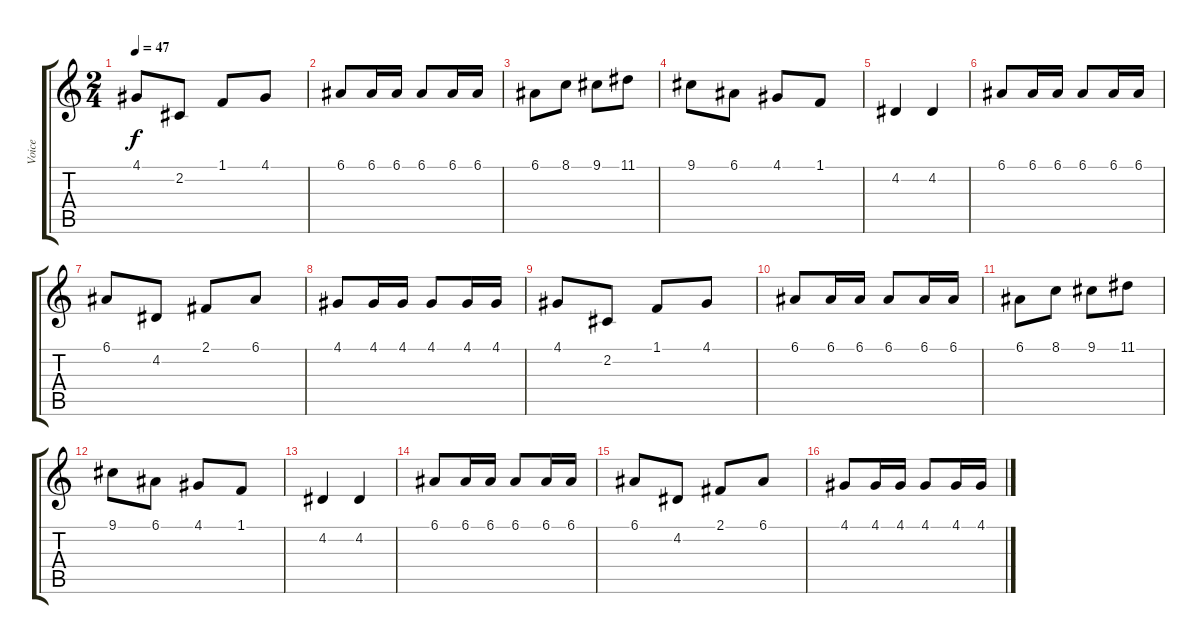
\track ("Voice" "Voice") {instrument sopranosax}
\staff {score tabs}
\tuning (E4 B3 G3 D3 A2 E2) {hide}
\ts (2 4)
\tempo 47
\clef g2
\ks c
4.1.8{dy f} 2.2.8 1.1.8 4.1.8 |
6.1.8 6.1.16 6.1.16 6.1.8 6.1.16 6.1.16 |
6.1.8 8.1.8 9.1.8 11.1.8 |
9.1.8 6.1.8 4.1.8 1.1.8 |
4.2.4 4.2.4 |
6.1.8 6.1.16 6.1.16 6.1.8 6.1.16 6.1.16 |
6.1.8 4.2.8 2.1.8 6.1.8 |
4.1.8 4.1.16 4.1.16 4.1.8 4.1.16 4.1.16 |
4.1.8 2.2.8 1.1.8 4.1.8 |
6.1.8 6.1.16 6.1.16 6.1.8 6.1.16 6.1.16 |
6.1.8 8.1.8 9.1.8 11.1.8 |
9.1.8 6.1.8 4.1.8 1.1.8 |
4.2.4 4.2.4 |
6.1.8 6.1.16 6.1.16 6.1.8 6.1.16 6.1.16 |
6.1.8 4.2.8 2.1.8 6.1.8 |
4.1.8 4.1.16 4.1.16 4.1.8 4.1.16 4.1.16
